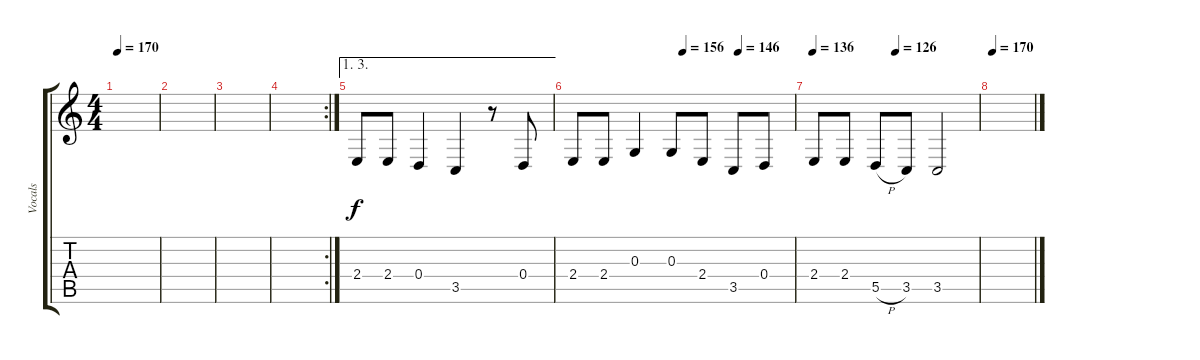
\track ("Vocals" "Vocals") {instrument altosax}
\staff {score tabs}
\tuning (E4 B3 G3 D3 A2 E2) {hide}
\ts (4 4)
\tempo 170
\clef g2
\ks c
|
|
|
\rc 2
|
\ae (1 3)
2.4.8 2.4.8 0.4.4 3.5.4 r.8 0.4.8 |
\tempo (156 0.5)
\tempo (146 0.75)
2.4.8 2.4.8 0.3.4 0.3.8 2.4.8 3.5.8 0.4.8 |
\tempo 136
\tempo (126 0.5)
2.4.8 2.4.8 5.5{h}.8 3.5.8 3.5.2 |
\tempo 170
